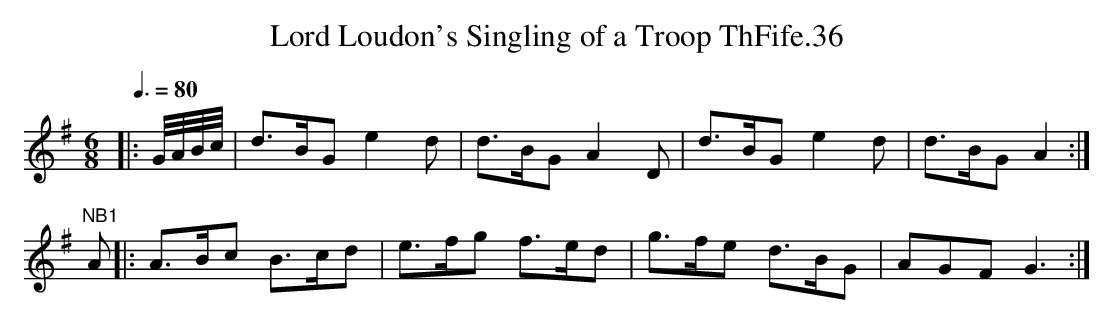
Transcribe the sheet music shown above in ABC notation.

X:1
T:Lord Loudon's Singling of a Troop ThFife.36
M:6/8
L:1/8
Q:3/8=80
K:G
|: G//A//B//c// | d>BG e2 d | d>BG A2 D | d>BG e2 d |  d>BG A2 :|
"^NB1"A |: A>Bc B>cd | e>fg f>ed | g>fe d>BG | AGF G3 :|
